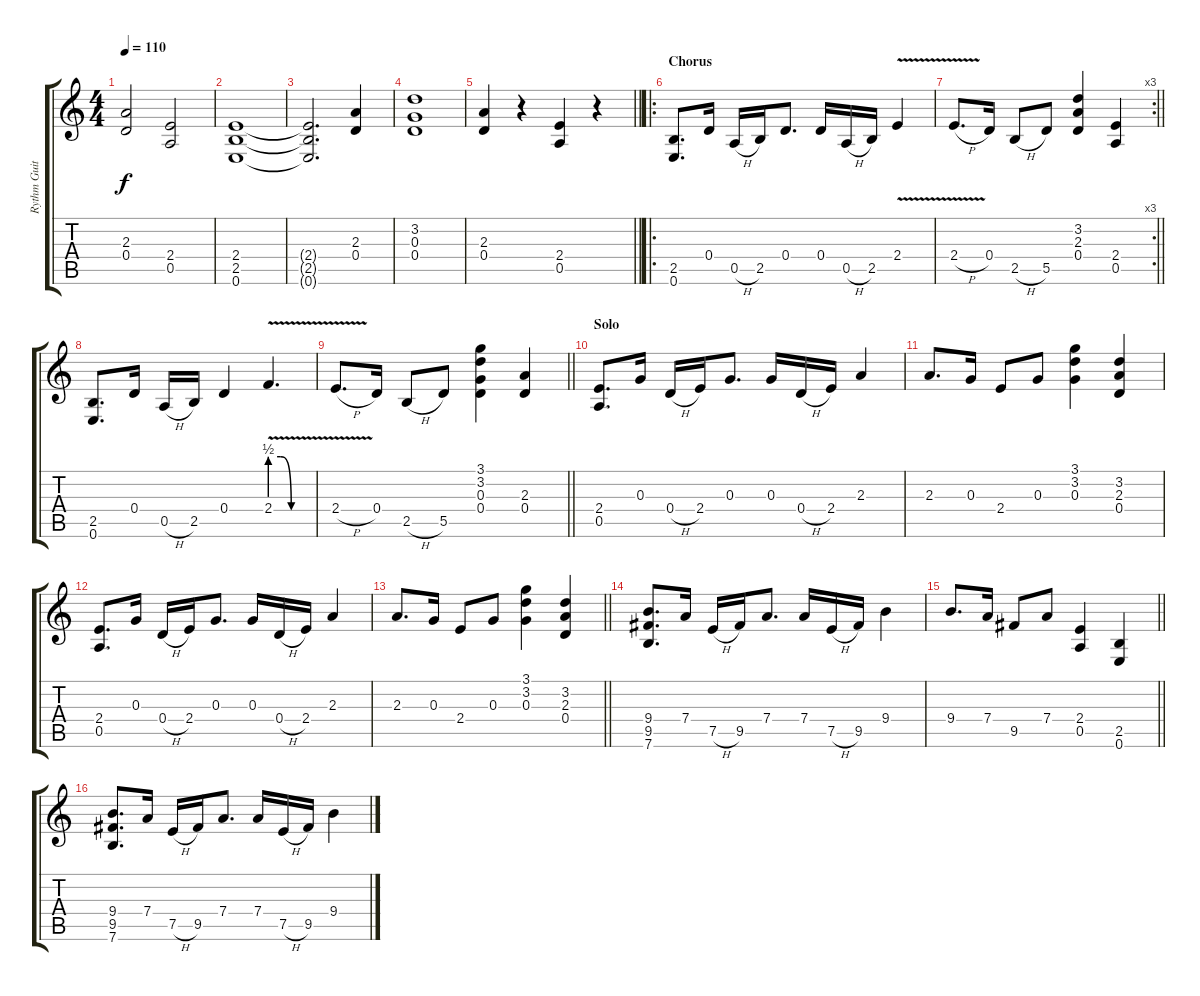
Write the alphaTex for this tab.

\track ("Rythm Guitar" "Rythm Guit") {instrument overdrivenguitar}
\staff {score tabs}
\tuning (E4 B3 G3 D3 A2 E2) {hide}
\ts (4 4)
\tempo 110
\clef g2
\ks c
(2.3 0.4).2{dy f} (2.4 0.5).2 |
(2.4 2.5 0.6).1 |
(2.4{t} 2.5{t} 0.6{t}).2{d} (2.3 0.4).4 |
(3.2 0.3 0.4).1 |
\barLineRight lightlight
(2.3 0.4).4 r.4 (2.4 0.5).4 r.4 |
\ro
\section ("" "Chorus")
(2.5 0.6).8{d} 0.4.16 0.5{h}.16 2.5.16 0.4.8{d} 0.4.16 0.5{h}.16 2.5.16 2.4{v}.4 |
\rc 3
\barLineRight lightlight
2.4{v h}.8{d} 0.4.16 2.5{h}.8 5.5.8 (3.2 2.3 0.4).4 (2.4 0.5).4 |
(2.5 0.6).8{d} 0.4.16 0.5{h}.16 2.5.16 0.4.4 2.4{be (custom 0 2 15 2 30 0 60 0) v}.4{d} |
\barLineRight lightlight
2.4{v h}.8{d} 0.4.16 2.5{h}.8 5.5.8 (3.1 3.2 0.3 0.4).4 (2.3 0.4).4 |
\section ("" "Solo")
(2.4 0.5).8{d} 0.3.16 0.4{h}.16 2.4.16 0.3.8{d} 0.3.16 0.4{h}.16 2.4.16 2.3.4 |
2.3.8{d} 0.3.16 2.4.8 0.3.8 (3.1 3.2 0.3).4 (3.2 2.3 0.4).4 |
(2.4 0.5).8{d} 0.3.16 0.4{h}.16 2.4.16 0.3.8{d} 0.3.16 0.4{h}.16 2.4.16 2.3.4 |
\barLineRight lightlight
2.3.8{d} 0.3.16 2.4.8 0.3.8 (3.1 3.2 0.3).4 (3.2 2.3 0.4).4 |
(9.4 9.5 7.6).8{d} 7.4.16 7.5{h}.16 9.5.16 7.4.8{d} 7.4.16 7.5{h}.16 9.5.16 9.4.4 |
\barLineRight lightlight
9.4.8{d} 7.4.16 9.5.8 7.4.8 (2.4 0.5).4 (2.5 0.6).4 |
(9.4 9.5 7.6).8{d} 7.4.16 7.5{h}.16 9.5.16 7.4.8{d} 7.4.16 7.5{h}.16 9.5.16 9.4.4
